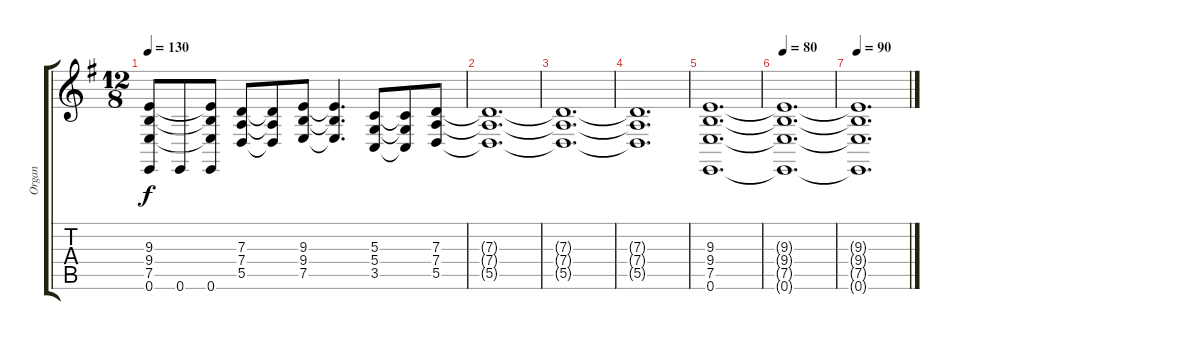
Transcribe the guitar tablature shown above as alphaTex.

\track ("Organ" "Organ") {instrument pad8sweep}
\staff {score tabs}
\tuning (E4 B3 G3 D3 A2 E2) {hide}
\ts (12 8)
\tempo 130
\clef g2
\ks g
(9.3 9.4 7.5 0.6).8{dy f} 0.6.8 (9.3{t} 9.4{t} 7.5{t} 0.6).8 (7.3 7.4 5.5).8 (7.3{t} 7.4{t} 5.5{t}).8 (9.3 9.4 7.5).8 (9.3{t} 9.4{t} 7.5{t}).4{d} (5.3 5.4 3.5).8 (5.3{t} 5.4{t} 3.5{t}).8 (7.3 7.4 5.5).8 |
(7.3{t} 7.4{t} 5.5{t}).1{d volume 12} |
(7.3{t} 7.4{t} 5.5{t}).1{d} |
(7.3{t} 7.4{t} 5.5{t}).1{d} |
(9.3 9.4 7.5 0.6).1{d} |
\tempo 80
(9.3{t} 9.4{t} 7.5{t} 0.6{t}).1{d} |
\tempo 90
(9.3{t} 9.4{t} 7.5{t} 0.6{t}).1{d volume 0}
